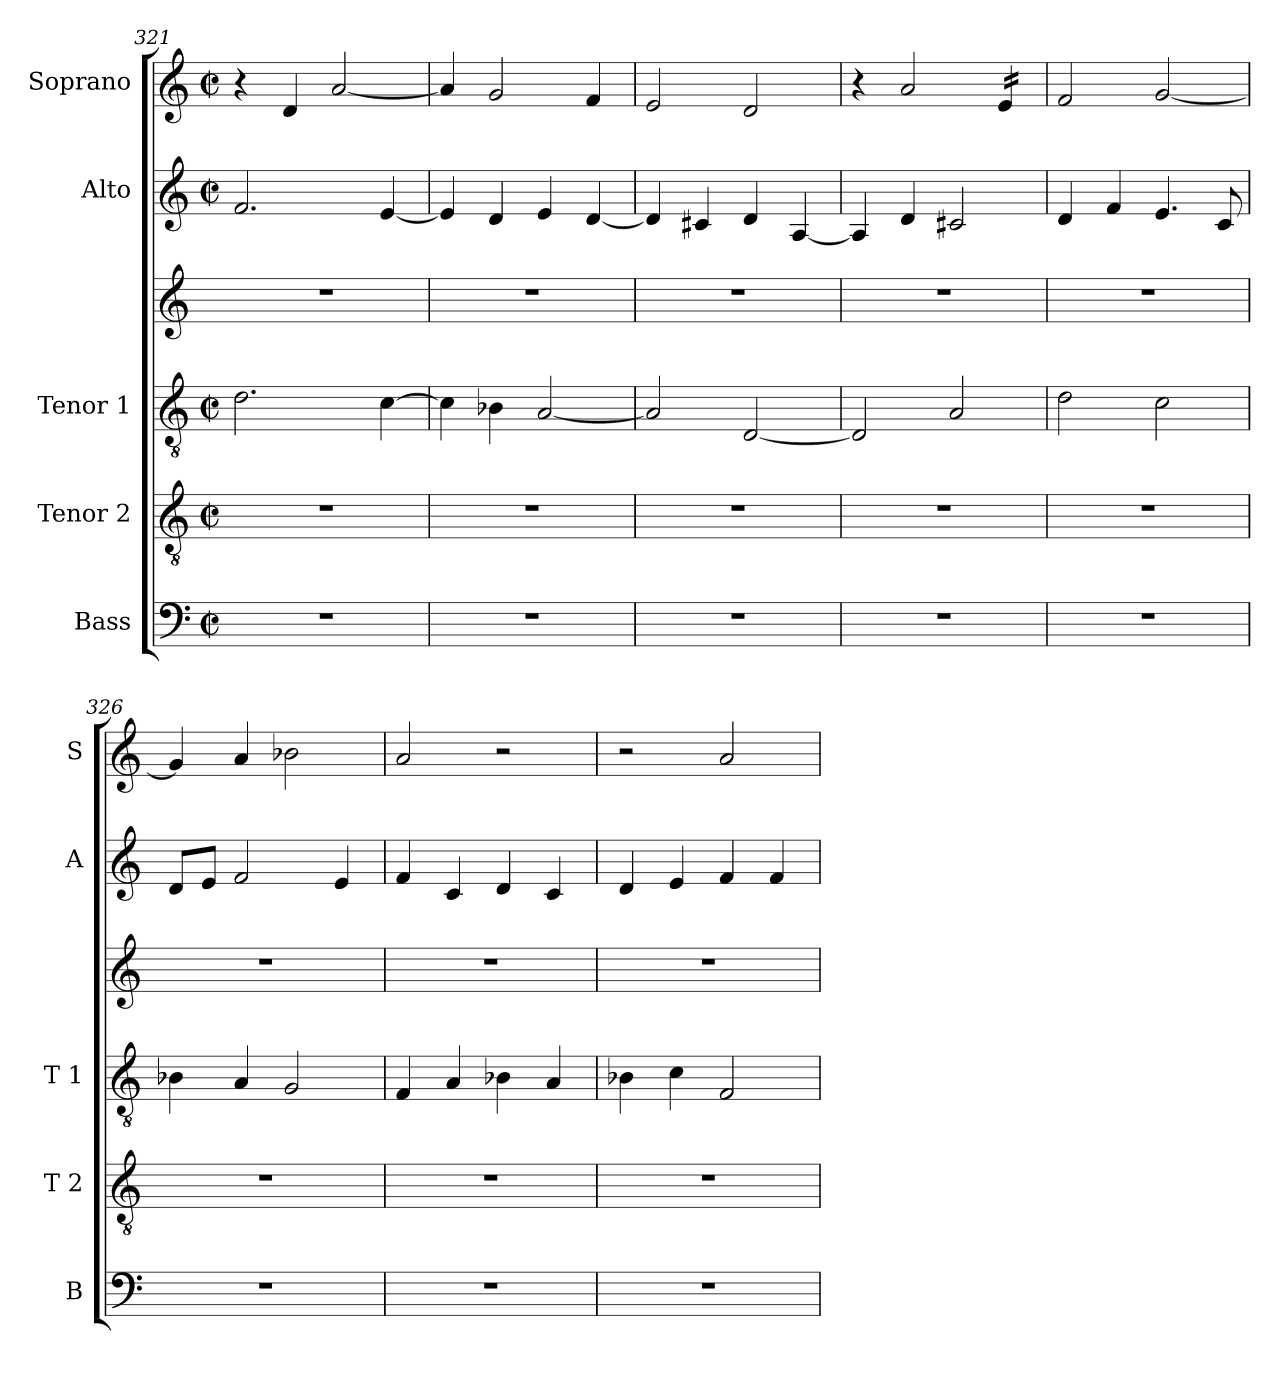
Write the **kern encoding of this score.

**kern	**kern	**kern	**kern	**kern	**kern
*part6	*part5	*part4	*part3	*part2	*part1
*staff6	*staff5	*staff4	*staff3	*staff2	*staff1
*I"Bass	*I"Tenor 2	*I"Tenor 1	*	*I"Alto	*I"Soprano
*I'B	*I'T 2	*I'T 1	*	*I'A	*I'S
*clefF4	*clefGv2	*clefGv2	*clefG2	*clefG2	*clefG2
*k[]	*k[]	*k[]	*k[]	*k[]	*k[]
*C:	*C:	*C:	*C:	*C:	*C:
*M2/2	*M2/2	*M2/2	*	*M2/2	*M2/2
*met(c|)	*met(c|)	*met(c|)	*	*met(c|)	*met(c|)
=321	=321	=321	=321	=321	=321
1r	1r	2.d\	1r	2.f/	4r
.	.	.	.	.	4d/
.	.	.	.	.	[<2a/
.	.	[>4c\	.	[<4e/	.
=322	=322	=322	=322	=322	=322
1r	1r	4c\]	1r	4e/]	4a/]
.	.	4B-X\	.	4d/	2g/
.	.	[<2A/	.	4e/	.
.	.	.	.	[<4d/	4f/
=323	=323	=323	=323	=323	=323
1r	1r	2A/]	1r	4d/]	2e/
.	.	.	.	4c#X/	.
.	.	[<2D/	.	4d/	2d/
.	.	.	.	[<4A/	.
=324	=324	=324	=324	=324	=324
1r	1r	2D/]	1r	4A/]	4r
.	.	.	.	4d/	2a/
.	.	2A/	.	2c#X/	.
*	*	*	*	*	*tremolo
.	.	.	.	.	16e/LL
.	.	.	.	.	16e/
.	.	.	.	.	16e/
.	.	.	.	.	16e/JJ
*	*	*	*	*	*Xtremolo
!!LO:LB:g=z
=325	=325	=325	=325	=325	=325
1r	1r	2d\	1r	4d/	2f/
.	.	.	.	4f/	.
.	.	2c\	.	4.e/	[<2g/
.	.	.	.	8c/	.
=326	=326	=326	=326	=326	=326
1r	1r	4B-X\	1r	8d/L	4g/]
.	.	.	.	8e/J	.
.	.	4A/	.	2f/	4a/
.	.	2G/	.	.	2b-X\
.	.	.	.	4e/	.
=327	=327	=327	=327	=327	=327
1r	1r	4F/	1r	4f/	2a/
.	.	4A/	.	4c/	.
.	.	4B-X\	.	4d/	2r
.	.	4A/	.	4c/	.
=328	=328	=328	=328	=328	=328
1r	1r	4B-\	1r	4d/	2r
.	.	4c\	.	4e/	.
.	.	2F/	.	4f/	2a/
.	.	.	.	4f/	.
=	=	=	=	=	=
*-	*-	*-	*-	*-	*-
